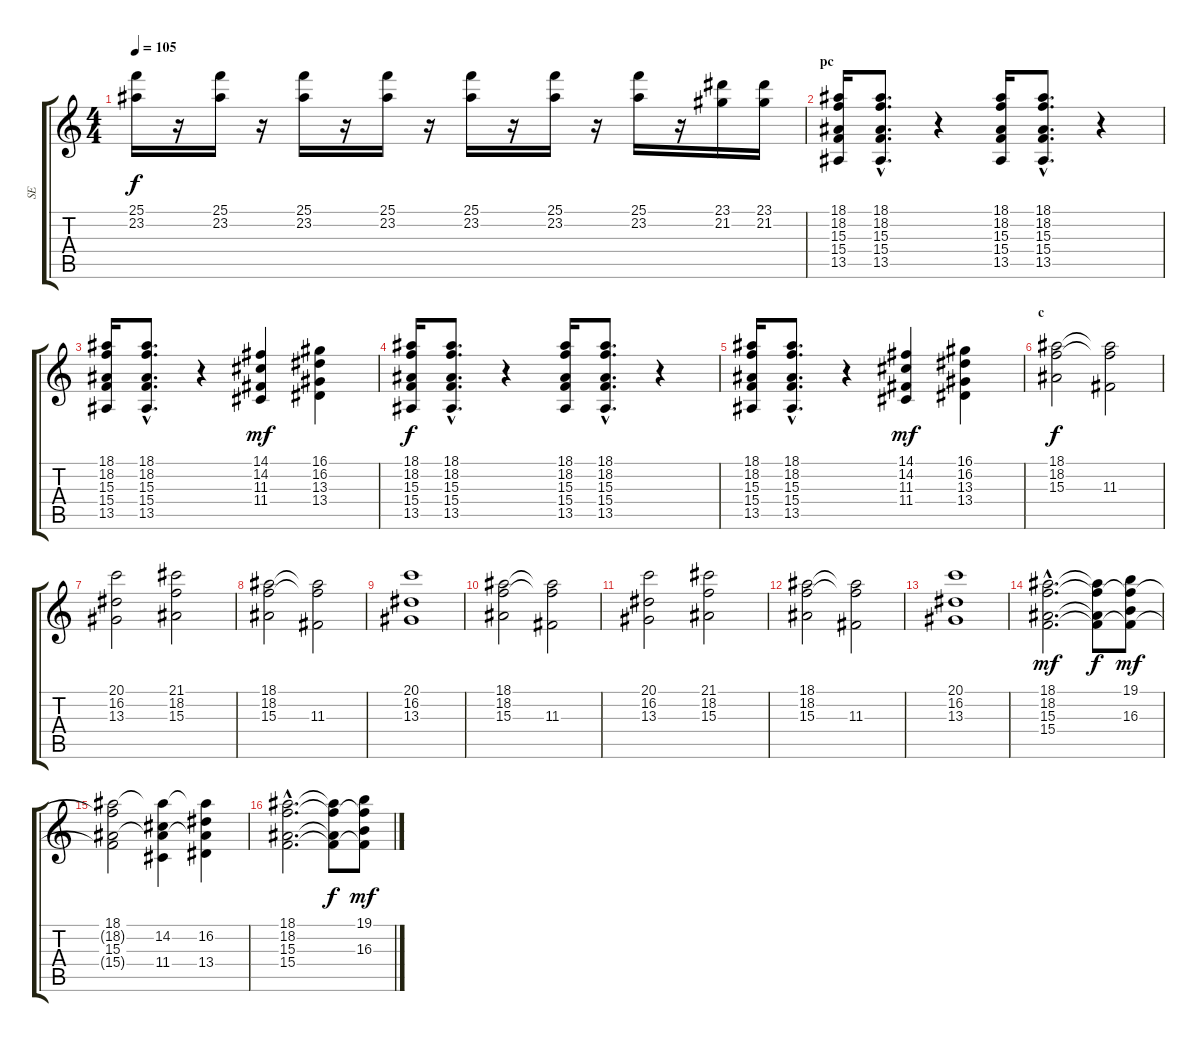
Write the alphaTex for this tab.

\track ("SE" "SE") {instrument stringensemble1}
\staff {score tabs}
\tuning (E4 B3 G3 D3 A2 E2) {hide}
\ts (4 4)
\tempo 105
\clef g2
\ks c
(25.1 23.2).16{dy f} r.16 (25.1 23.2).16 r.16 (25.1 23.2).16 r.16 (25.1 23.2).16 r.16 (25.1 23.2).16 r.16 (25.1 23.2).16 r.16 (25.1 23.2).16 r.16 (23.1 21.2).16 (23.1 21.2).16 |
\section ("" "pc")
(18.1 18.2 15.3 15.4 13.5).16{instrument orchestrahit} (18.1{hac} 18.2{hac} 15.3{hac} 15.4{hac} 13.5{hac}).8{d} r.4 (18.1 18.2 15.3 15.4 13.5).16 (18.1{hac} 18.2{hac} 15.3{hac} 15.4{hac} 13.5{hac}).8{d} r.4 |
(18.1 18.2 15.3 15.4 13.5).16 (18.1{hac} 18.2{hac} 15.3{hac} 15.4{hac} 13.5{hac}).8{d} r.4 (14.1 14.2 11.3 11.4).4{dy mf instrument stringensemble1} (16.1 16.2 13.3 13.4).4 |
(18.1 18.2 15.3 15.4 13.5).16{dy f instrument orchestrahit} (18.1{hac} 18.2{hac} 15.3{hac} 15.4{hac} 13.5{hac}).8{d} r.4 (18.1 18.2 15.3 15.4 13.5).16 (18.1{hac} 18.2{hac} 15.3{hac} 15.4{hac} 13.5{hac}).8{d} r.4 |
(18.1 18.2 15.3 15.4 13.5).16 (18.1{hac} 18.2{hac} 15.3{hac} 15.4{hac} 13.5{hac}).8{d} r.4 (14.1 14.2 11.3 11.4).4{dy mf instrument stringensemble1} (16.1 16.2 13.3 13.4).4 |
\section ("" "c")
(18.1 18.2 15.3).2{dy f} (18.1{t} 18.2{t} 11.3).2 |
(20.1 16.2 13.3).2 (21.1 18.2 15.3).2 |
(18.1 18.2 15.3).2 (18.1{t} 18.2{t} 11.3).2 |
(20.1 16.2 13.3).1 |
(18.1 18.2 15.3).2 (18.1{t} 18.2{t} 11.3).2 |
(20.1 16.2 13.3).2 (21.1 18.2 15.3).2 |
(18.1 18.2 15.3).2 (18.1{t} 18.2{t} 11.3).2 |
(20.1 16.2 13.3).1 |
\section ("" "")
(18.1{hac} 18.2{hac} 15.3{hac} 15.4{hac}).2{d dy mf} (18.1{t} 18.2{t} 15.3{t} 15.4{t}).8{dy f} (19.1 18.2{t} 16.3 15.4{t}).8{dy mf} |
(18.1 18.2{t} 15.3 15.4{t}).2 (18.1{t} 14.2 15.3{t} 11.4).4 (18.1{t} 16.2 15.3{t} 13.4).4 |
(18.1{hac} 18.2{hac} 15.3{hac} 15.4{hac}).2{d} (18.1{t} 18.2{t} 15.3{t} 15.4{t}).8{dy f} (19.1 18.2{t} 16.3 15.4{t}).8{dy mf}
